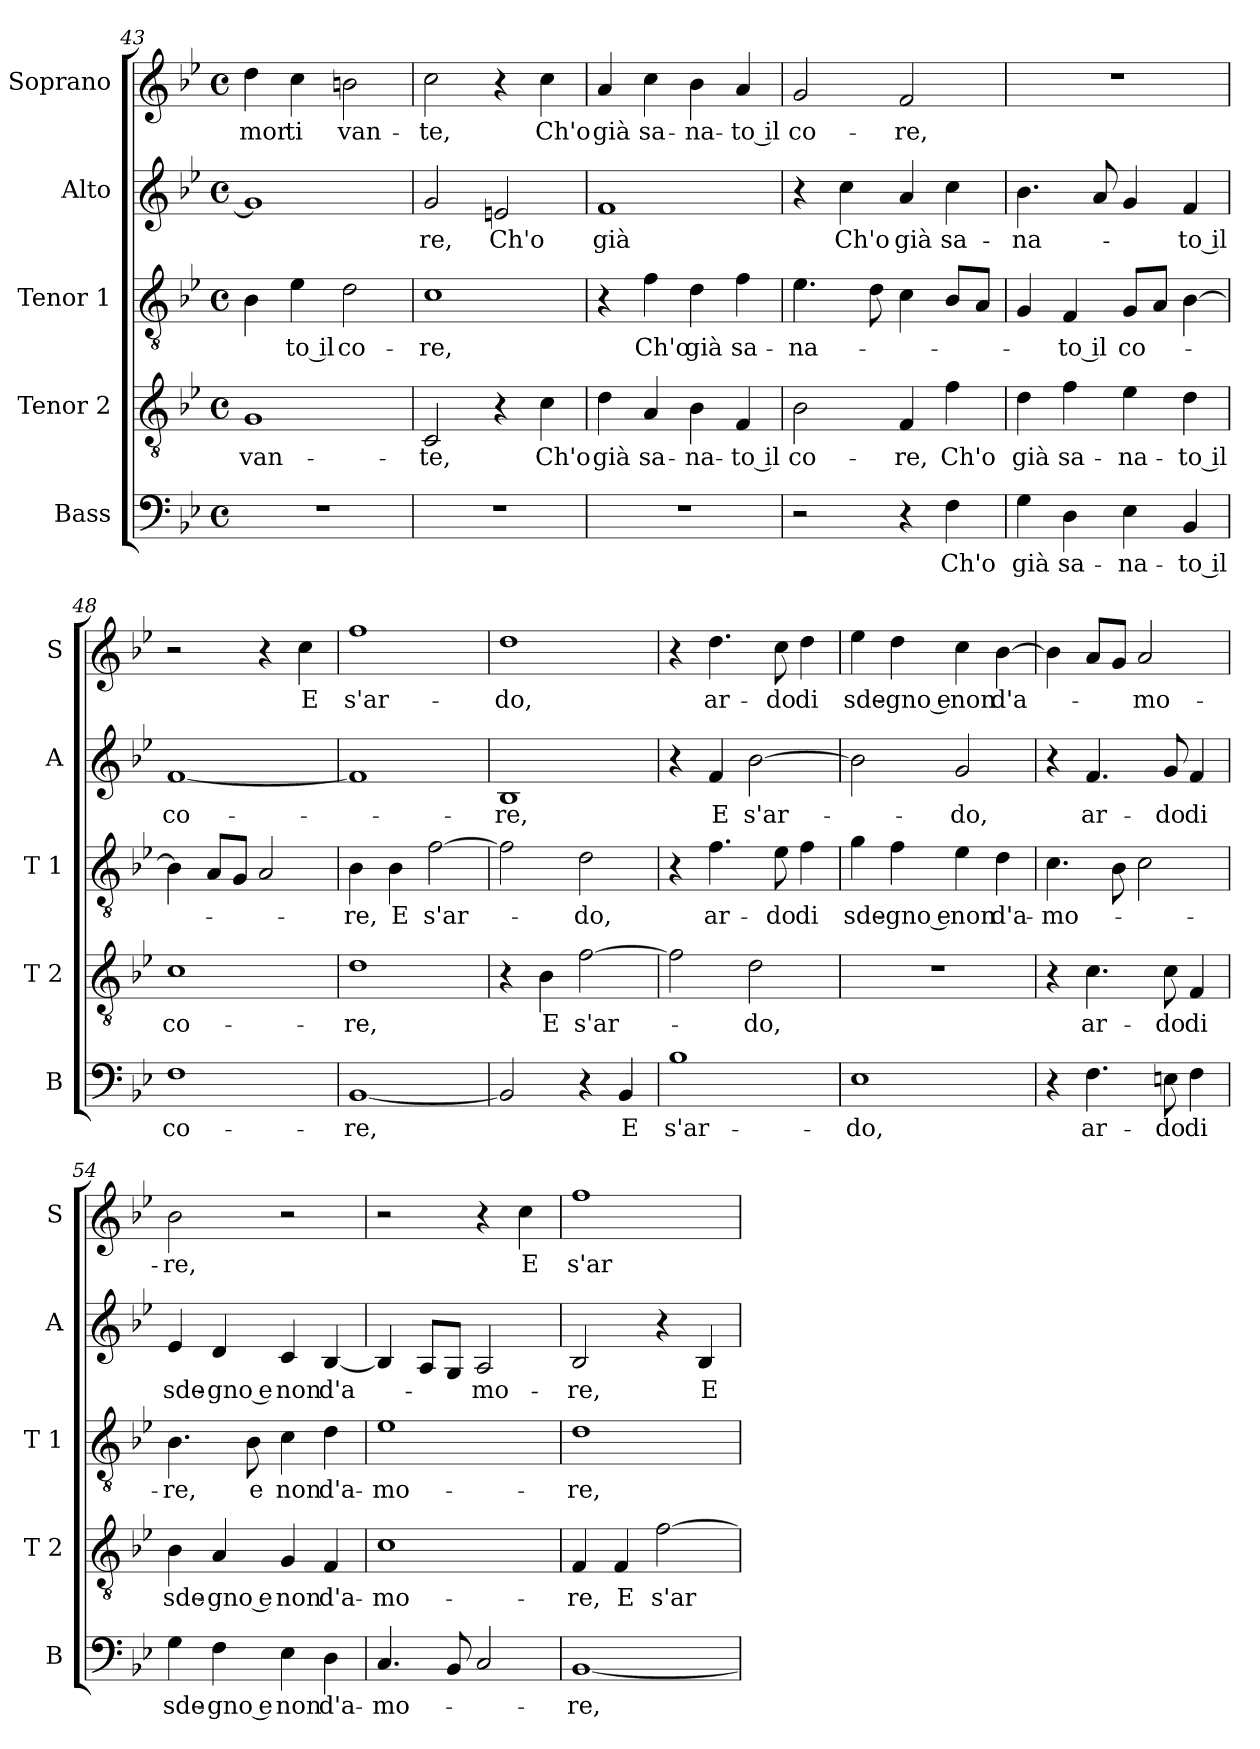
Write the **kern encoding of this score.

**kern	**text	**kern	**text	**kern	**text	**kern	**text	**kern	**text
*part5	*part5	*part4	*part4	*part3	*part3	*part2	*part2	*part1	*part1
*staff5	*staff5	*staff4	*staff4	*staff3	*staff3	*staff2	*staff2	*staff1	*staff1
*I"Bass	*	*I"Tenor 2	*	*I"Tenor 1	*	*I"Alto	*	*I"Soprano	*
*I'B	*	*I'T 2	*	*I'T 1	*	*I'A	*	*I'S	*
*clefF4	*	*clefGv2	*	*clefGv2	*	*clefG2	*	*clefG2	*
*k[b-e-]	*	*k[b-e-]	*	*k[b-e-]	*	*k[b-e-]	*	*k[b-e-]	*
*B-:	*	*B-:	*	*B-:	*	*B-:	*	*B-:	*
*M4/4	*	*M4/4	*	*M4/4	*	*M4/4	*	*M4/4	*
*met(c)	*	*met(c)	*	*met(c)	*	*met(c)	*	*met(c)	*
=43	=43	=43	=43	=43	=43	=43	=43	=43	=43
!	!	!	!LO:LY:b	!	!	!	!	!	!LO:LY:b
1r	.	1G	van-	4B-\	.	1g]	.	4dd\	-mor
!	!	!	!	!	!LO:LY:b	!	!	!	!LO:LY:b
.	.	.	.	4e-\	-to il	.	.	4cc\	ti
!	!	!	!	!	!LO:LY:b	!	!	!	!LO:LY:b
.	.	.	.	2d\	co-	.	.	2bn\	van-
!!LO:LB:g=z
=44	=44	=44	=44	=44	=44	=44	=44	=44	=44
!	!	!	!LO:LY:b	!	!LO:LY:b	!	!LO:LY:b	!	!LO:LY:b
1r	.	2C/	-te,	1c	-re,	2g/	-re,	2cc\	-te,
!	!	!	!	!	!	!	!LO:LY:b	!	!
.	.	4r	.	.	.	2en/	Ch'o	4r	.
!	!	!	!LO:LY:b	!	!	!	!	!	!LO:LY:b
.	.	4c\	Ch'o	.	.	.	.	4cc\	Ch'o
=45	=45	=45	=45	=45	=45	=45	=45	=45	=45
!	!	!	!LO:LY:b	!	!	!	!LO:LY:b	!	!LO:LY:b
1r	.	4d\	già	4r	.	1f	già	4a/	già
!	!	!	!LO:LY:b	!	!LO:LY:b	!	!	!	!LO:LY:b
.	.	4A/	sa-	4f\	Ch'o	.	.	4cc\	sa-
!	!	!	!LO:LY:b	!	!LO:LY:b	!	!	!	!LO:LY:b
.	.	4B-\	-na-	4d\	già	.	.	4b-\	-na-
!	!	!	!LO:LY:b	!	!LO:LY:b	!	!	!	!LO:LY:b
.	.	4F/	-to il	4f\	sa-	.	.	4a/	-to il
=46	=46	=46	=46	=46	=46	=46	=46	=46	=46
!	!	!	!LO:LY:b	!	!LO:LY:b	!	!	!	!LO:LY:b
2r	.	2B-\	co-	4.e-\	-na-	4r	.	2g/	co-
!	!	!	!	!	!	!	!LO:LY:b	!	!
.	.	.	.	.	.	4cc\	Ch'o	.	.
.	.	.	.	8d\	.	.	.	.	.
!	!	!	!LO:LY:b	!	!	!	!LO:LY:b	!	!LO:LY:b
4r	.	4F/	-re,	4c\	.	4a/	già	2f/	-re,
!	!LO:LY:b	!	!LO:LY:b	!	!	!	!LO:LY:b	!	!
4F\	Ch'o	4f\	Ch'o	8B-/L	.	4cc\	sa-	.	.
.	.	.	.	8A/J	.	.	.	.	.
=47	=47	=47	=47	=47	=47	=47	=47	=47	=47
!	!LO:LY:b	!	!LO:LY:b	!	!	!	!LO:LY:b	!	!
4G\	già	4d\	già	4G/	.	4.b-\	-na-	1r	.
!	!LO:LY:b	!	!LO:LY:b	!	!LO:LY:b	!	!	!	!
4D\	sa-	4f\	sa-	4F/	-to il	.	.	.	.
.	.	.	.	.	.	8a/	.	.	.
!	!LO:LY:b	!	!LO:LY:b	!	!LO:LY:b	!	!	!	!
4E-\	-na-	4e-\	-na-	8G/L	co-	4g/	.	.	.
.	.	.	.	8A/J	.	.	.	.	.
!	!LO:LY:b	!	!LO:LY:b	!	!	!	!LO:LY:b	!	!
4BB-/	-to il	4d\	-to il	[4B-\	.	4f/	-to il	.	.
=48	=48	=48	=48	=48	=48	=48	=48	=48	=48
!	!LO:LY:b	!	!LO:LY:b	!	!	!	!LO:LY:b	!	!
1F	co-	1c	co-	4B-\]	.	[1f	co-	2r	.
.	.	.	.	8A/L	.	.	.	.	.
.	.	.	.	8G/J	.	.	.	.	.
.	.	.	.	2A/	.	.	.	4r	.
!	!	!	!	!	!	!	!	!	!LO:LY:b
.	.	.	.	.	.	.	.	4cc\	E
=49	=49	=49	=49	=49	=49	=49	=49	=49	=49
!	!LO:LY:b	!	!LO:LY:b	!	!LO:LY:b	!	!	!	!LO:LY:b
[1BB-	-re,	1d	-re,	4B-\	-re,	1f]	.	1ff	s'ar-
!	!	!	!	!	!LO:LY:b	!	!	!	!
.	.	.	.	4B-\	E	.	.	.	.
!	!	!	!	!	!LO:LY:b	!	!	!	!
.	.	.	.	[2f\	s'ar-	.	.	.	.
!!LO:LB:g=z
=50	=50	=50	=50	=50	=50	=50	=50	=50	=50
!	!	!	!	!	!	!	!LO:LY:b	!	!LO:LY:b
2BB-/]	.	4r	.	2f\]	.	1B-	-re,	1dd	-do,
!	!	!	!LO:LY:b	!	!	!	!	!	!
.	.	4B-\	E	.	.	.	.	.	.
!	!	!	!LO:LY:b	!	!LO:LY:b	!	!	!	!
4r	.	[2f\	s'ar-	2d\	-do,	.	.	.	.
!	!LO:LY:b	!	!	!	!	!	!	!	!
4BB-/	E	.	.	.	.	.	.	.	.
=51	=51	=51	=51	=51	=51	=51	=51	=51	=51
!	!LO:LY:b	!	!	!	!	!	!	!	!
1B-	s'ar-	2f\]	.	4r	.	4r	.	4r	.
!	!	!	!	!	!LO:LY:b	!	!LO:LY:b	!	!LO:LY:b
.	.	.	.	4.f\	ar-	4f/	E	4.dd\	ar-
!	!	!	!LO:LY:b	!	!	!	!LO:LY:b	!	!
.	.	2d\	-do,	.	.	[2b-\	s'ar-	.	.
!	!	!	!	!	!LO:LY:b	!	!	!	!LO:LY:b
.	.	.	.	8e-\	-do	.	.	8cc\	-do
!	!	!	!	!	!LO:LY:b	!	!	!	!LO:LY:b
.	.	.	.	4f\	di	.	.	4dd\	di
=52	=52	=52	=52	=52	=52	=52	=52	=52	=52
!	!LO:LY:b	!	!	!	!LO:LY:b	!	!	!	!LO:LY:b
1E-	-do,	1r	.	4g\	sde-	2b-\]	.	4ee-\	sde-
!	!	!	!	!	!LO:LY:b	!	!	!	!LO:LY:b
.	.	.	.	4f\	-gno e	.	.	4dd\	-gno e
!	!	!	!	!	!LO:LY:b	!	!LO:LY:b	!	!LO:LY:b
.	.	.	.	4e-\	non	2g/	-do,	4cc\	non
!	!	!	!	!	!LO:LY:b	!	!	!	!LO:LY:b
.	.	.	.	4d\	d'a-	.	.	[4b-\	d'a-
=53	=53	=53	=53	=53	=53	=53	=53	=53	=53
!	!	!	!	!	!LO:LY:b	!	!	!	!
4r	.	4r	.	4.c\	-mo-	4r	.	4b-\]	.
!	!LO:LY:b	!	!LO:LY:b	!	!	!	!LO:LY:b	!	!
4.F\	ar-	4.c\	ar-	.	.	4.f/	ar-	8a/L	.
.	.	.	.	8B-\	.	.	.	8g/J	.
!	!	!	!	!	!	!	!	!	!LO:LY:b
.	.	.	.	2c\	.	.	.	2a/	-mo-
!	!LO:LY:b	!	!LO:LY:b	!	!	!	!LO:LY:b	!	!
8En\	-do	8c\	-do	.	.	8g/	-do	.	.
!	!LO:LY:b	!	!LO:LY:b	!	!	!	!LO:LY:b	!	!
4F\	di	4F/	di	.	.	4f/	di	.	.
=54	=54	=54	=54	=54	=54	=54	=54	=54	=54
!	!LO:LY:b	!	!LO:LY:b	!	!LO:LY:b	!	!LO:LY:b	!	!LO:LY:b
4G\	sde-	4B-\	sde-	4.B-\	-re,	4e-/	sde-	2b-\	-re,
!	!LO:LY:b	!	!LO:LY:b	!	!	!	!LO:LY:b	!	!
4F\	-gno e	4A/	-gno e	.	.	4d/	-gno e	.	.
!	!	!	!	!	!LO:LY:b	!	!	!	!
.	.	.	.	8B-\	e	.	.	.	.
!	!LO:LY:b	!	!LO:LY:b	!	!LO:LY:b	!	!LO:LY:b	!	!
4E-\	non	4G/	non	4c\	non	4c/	non	2r	.
!	!LO:LY:b	!	!LO:LY:b	!	!LO:LY:b	!	!LO:LY:b	!	!
4D\	d'a-	4F/	d'a-	4d\	d'a-	[4B-/	d'a-	.	.
=55	=55	=55	=55	=55	=55	=55	=55	=55	=55
!	!LO:LY:b	!	!LO:LY:b	!	!LO:LY:b	!	!	!	!
4.C/	-mo-	1c	-mo-	1e-	-mo-	4B-/]	.	2r	.
.	.	.	.	.	.	8A/L	.	.	.
8BB-/	.	.	.	.	.	8G/J	.	.	.
!	!	!	!	!	!	!	!LO:LY:b	!	!
2C/	.	.	.	.	.	2A/	-mo-	4r	.
!	!	!	!	!	!	!	!	!	!LO:LY:b
.	.	.	.	.	.	.	.	4cc\	E
!!LO:PB:g=z
=56	=56	=56	=56	=56	=56	=56	=56	=56	=56
!	!LO:LY:b	!	!LO:LY:b	!	!LO:LY:b	!	!LO:LY:b	!	!LO:LY:b
[1BB-	-re,	4F/	-re,	1d	-re,	2B-/	-re,	1ff	s'ar-
!	!	!	!LO:LY:b	!	!	!	!	!	!
.	.	4F/	E	.	.	.	.	.	.
!	!	!	!LO:LY:b	!	!	!	!	!	!
.	.	[2f\	s'ar-	.	.	4r	.	.	.
!	!	!	!	!	!	!	!LO:LY:b	!	!
.	.	.	.	.	.	4B-/	E	.	.
=	=	=	=	=	=	=	=	=	=
*-	*-	*-	*-	*-	*-	*-	*-	*-	*-
